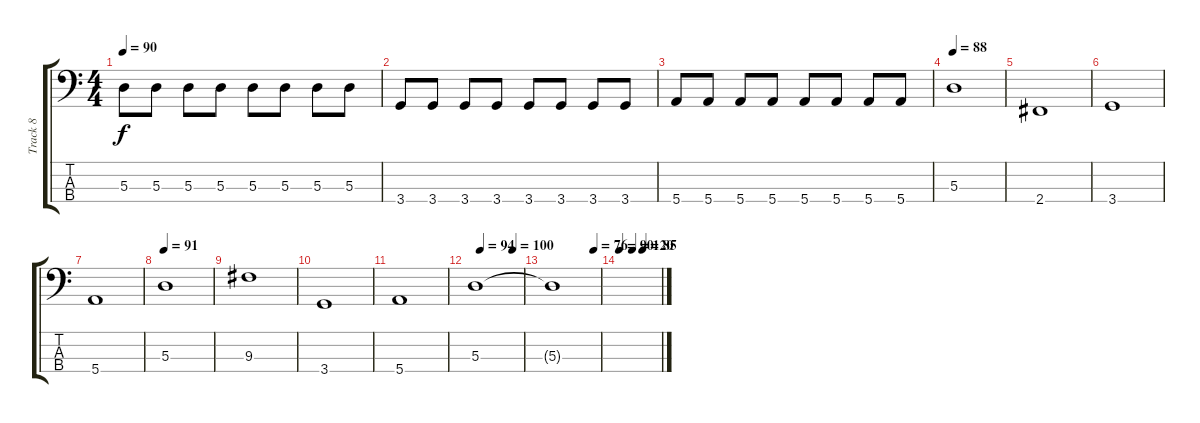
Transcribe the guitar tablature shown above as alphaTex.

\track ("Track 8" "Track 8") {instrument electricbassfinger}
\staff {score tabs}
\tuning (G2 D2 A1 E1) {hide}
\ts (4 4)
\tempo 90
\clef f4
\ks c
5.3.8{dy f} 5.3.8 5.3.8 5.3.8 5.3.8 5.3.8 5.3.8 5.3.8 |
3.4.8 3.4.8 3.4.8 3.4.8 3.4.8 3.4.8 3.4.8 3.4.8 |
5.4.8 5.4.8 5.4.8 5.4.8 5.4.8 5.4.8 5.4.8 5.4.8 |
\tempo 88
5.3.1 |
2.4.1 |
3.4.1 |
5.4.1 |
\tempo 91
5.3.1 |
9.3.1 |
3.4.1 |
5.4.1 |
\tempo (94 0.125)
\tempo (100 0.7916666666666666)
5.3.1 |
\tempo (76 0.875)
5.3{t}.1 |
\tempo 90
\tempo (120 0.3125)
\tempo (85 0.5625)
